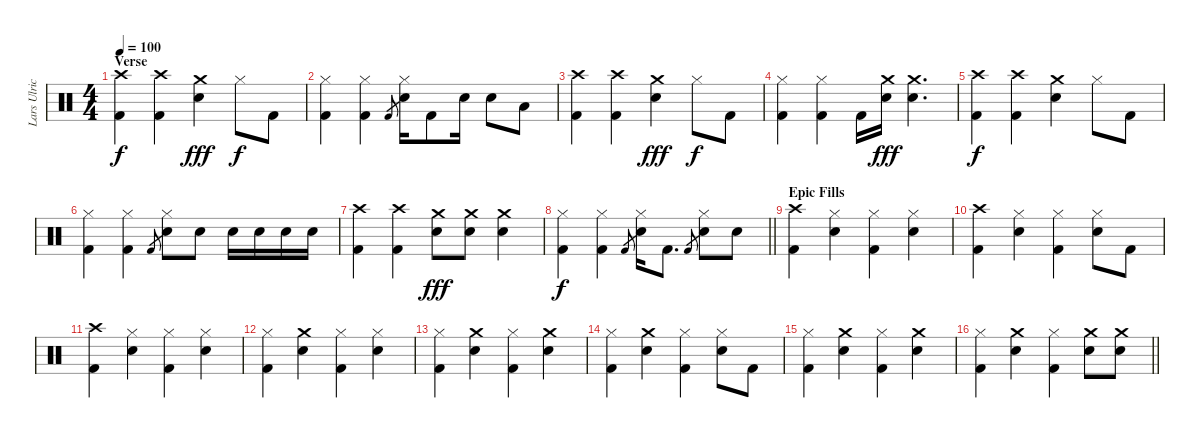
\track ("Lars Ulrich" "Lars Ulric") {instrument percussion}
\staff {score}
\articulation defaults
\ts (4 4)
\section ("" "Verse")
\tempo 100
\clef neutral
\ks c
("Crash high (hit)" "Kick (hit) 2").4{dy f} ("Crash high (hit)" "Kick (hit) 2").4 ("Crash medium (hit)" "Electric Snare (hit)").4{dy fff} "Hi-Hat (closed)".8{dy f} "Kick (hit) 2".8 |
("Hi-Hat (closed)" "Kick (hit) 2").4 ("Hi-Hat (closed)" "Kick (hit) 2").4 "Kick (hit) 2".8{gr} ("Hi-Hat (closed)" "Electric Snare (hit)").16 "Kick (hit) 2".8 "Electric Snare (hit)".16 "Electric Snare (hit)".8 "Low Tom (hit)".8 |
("Crash high (hit)" "Kick (hit) 2").4 ("Crash high (hit)" "Kick (hit) 2").4 ("Crash medium (hit)" "Electric Snare (hit)").4{dy fff} "Hi-Hat (closed)".8{dy f} "Kick (hit) 2".8 |
("Hi-Hat (closed)" "Kick (hit) 2").4 ("Hi-Hat (closed)" "Kick (hit) 2").4 "Kick (hit) 2".16 ("Crash medium (hit)" "Electric Snare (hit)").16{dy fff} ("Crash medium (hit)" "Electric Snare (hit)").4{d} |
("Crash high (hit)" "Kick (hit) 2").4{dy f} ("Crash high (hit)" "Kick (hit) 2").4 ("Crash medium (hit)" "Electric Snare (hit)").4 "Hi-Hat (closed)".8 "Kick (hit) 2".8 |
("Hi-Hat (closed)" "Kick (hit) 2").4 ("Hi-Hat (closed)" "Kick (hit) 2").4 "Kick (hit) 2".8{gr} ("Hi-Hat (closed)" "Electric Snare (hit)").8 "Electric Snare (hit)".8 "Electric Snare (hit)".16 "Electric Snare (hit)".16 "Electric Snare (hit)".16 "Electric Snare (hit)".16 |
("Crash high (hit)" "Kick (hit) 2").4 ("Crash high (hit)" "Kick (hit) 2").4 ("Crash medium (hit)" "Electric Snare (hit)").8{dy fff} ("Crash medium (hit)" "Electric Snare (hit)").8 ("Crash medium (hit)" "Electric Snare (hit)").4 |
\barLineRight lightlight
("Hi-Hat (closed)" "Kick (hit) 2").4{dy f} ("Hi-Hat (closed)" "Kick (hit) 2").4 "Kick (hit) 2".8{gr} ("Hi-Hat (closed)" "Electric Snare (hit)").16 "Kick (hit) 2".8{d} "Kick (hit) 2".8{gr} ("Hi-Hat (closed)" "Electric Snare (hit)").8 "Electric Snare (hit)".8 |
\section ("" "Epic Fills")
("Crash high (hit)" "Kick (hit) 2").4 ("Hi-Hat (closed)" "Electric Snare (hit)").4 ("Hi-Hat (closed)" "Kick (hit) 2").4 ("Hi-Hat (closed)" "Electric Snare (hit)").4 |
("Crash high (hit)" "Kick (hit) 2").4 ("Hi-Hat (closed)" "Electric Snare (hit)").4 ("Hi-Hat (closed)" "Kick (hit) 2").4 ("Hi-Hat (closed)" "Electric Snare (hit)").8 "Kick (hit) 2".8 |
("Crash high (hit)" "Kick (hit) 2").4 ("Hi-Hat (closed)" "Electric Snare (hit)").4 ("Hi-Hat (closed)" "Kick (hit) 2").4 ("Hi-Hat (closed)" "Electric Snare (hit)").4 |
("Hi-Hat (closed)" "Kick (hit) 2").4 ("Crash medium (hit)" "Electric Snare (hit)").4 ("Hi-Hat (closed)" "Kick (hit) 2").4 ("Hi-Hat (closed)" "Electric Snare (hit)").4 |
("Hi-Hat (closed)" "Kick (hit) 2").4 ("Crash medium (hit)" "Electric Snare (hit)").4 ("Hi-Hat (closed)" "Kick (hit) 2").4 ("Crash medium (hit)" "Electric Snare (hit)").4 |
("Hi-Hat (closed)" "Kick (hit) 2").4 ("Crash medium (hit)" "Electric Snare (hit)").4 ("Hi-Hat (closed)" "Kick (hit) 2").4 ("Hi-Hat (closed)" "Electric Snare (hit)").8 "Kick (hit) 2".8 |
("Hi-Hat (closed)" "Kick (hit) 2").4 ("Crash medium (hit)" "Electric Snare (hit)").4 ("Hi-Hat (closed)" "Kick (hit) 2").4 ("Crash medium (hit)" "Electric Snare (hit)").4 |
\barLineRight lightlight
("Hi-Hat (closed)" "Kick (hit) 2").4 ("Crash medium (hit)" "Electric Snare (hit)").4 ("Hi-Hat (closed)" "Kick (hit) 2").4 ("Crash medium (hit)" "Electric Snare (hit)").8 ("Crash medium (hit)" "Electric Snare (hit)").8
